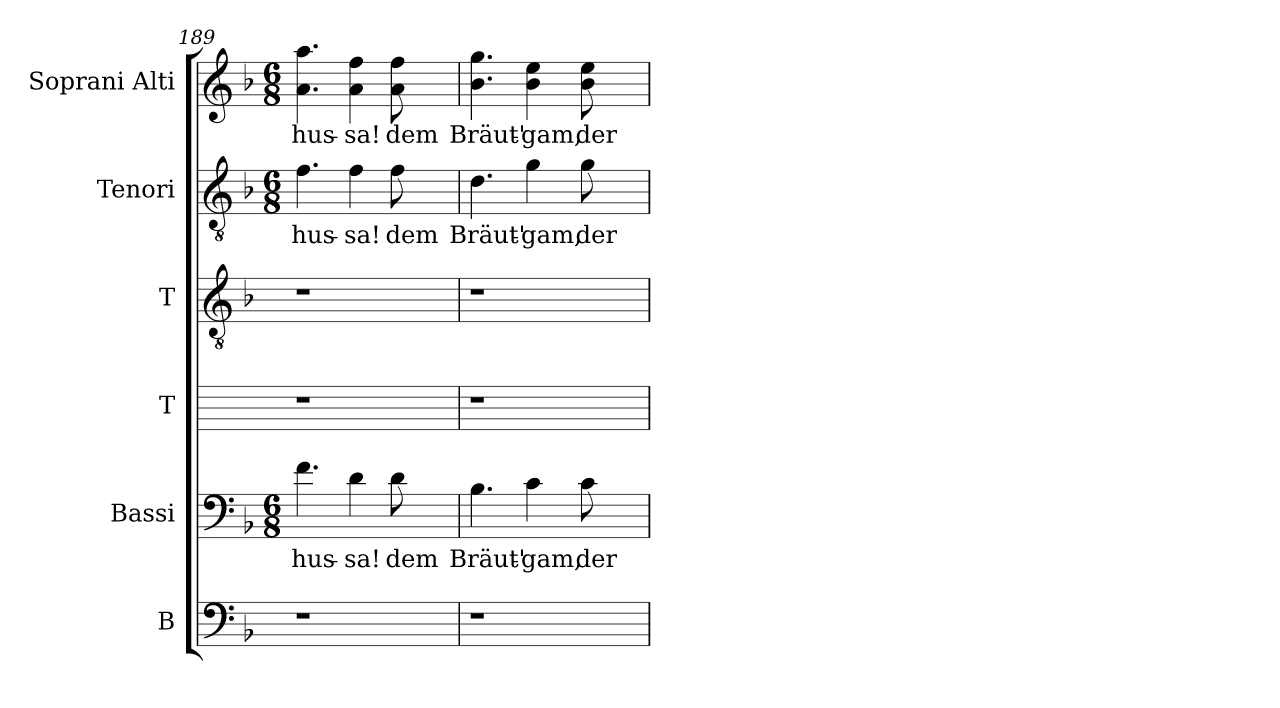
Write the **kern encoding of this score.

**kern	**kern	**text	**kern	**kern	**kern	**text	**kern	**text
*part6	*part5	*part5	*part4	*part3	*part2	*part2	*part1	*part1
*staff6	*staff5	*staff5	*staff4	*staff3	*staff2	*staff2	*staff1	*staff1
*I"B	*I"Bassi	*	*I"T	*I"T	*I"Tenori	*	*I"Soprani  Alti	*
*I'B	*I'B	*	*I'T	*I'T	*I'T	*	*I'S  A	*
*clefF4	*clefF4	*	*	*clefGv2	*clefGv2	*	*clefG2	*
*k[b-]	*k[b-]	*	*	*k[b-]	*k[b-]	*	*k[b-]	*
*F:	*F:	*	*	*F:	*F:	*	*F:	*
*	*M6/8	*	*	*	*M6/8	*	*M6/8	*
=189	=189	=189	=189	=189	=189	=189	=189	=189
!	!	!LO:LY:b:cj	!	!	!	!LO:LY:b:cj	!	!LO:LY:b:cj
1r	4.f\	hus-	1r	1r	4.f\	hus-	4.aa\ 4.a\	hus-
!	!	!LO:LY:b:cj	!	!	!	!LO:LY:b:cj	!	!LO:LY:b:cj
.	4d\	-sa!	.	.	4f\	-sa!	4ff\ 4a\	-sa!
!	!	!LO:LY:b:cj	!	!	!	!LO:LY:b:cj	!	!LO:LY:b:cj
.	8d\	dem	.	.	8f\	dem	8ff\ 8a\	dem
.	4ryy	.	.	.	4ryy	.	4ryy	.
=190	=190	=190	=190	=190	=190	=190	=190	=190
!	!	!LO:LY:b:cj	!	!	!	!LO:LY:b:cj	!	!LO:LY:b:cj
1r	4.B-\	Bräut'-	1r	1r	4.d\	Bräut'-	4.gg\ 4.b-\	Bräut'-
!	!	!LO:LY:b:cj	!	!	!	!LO:LY:b:cj	!	!LO:LY:b:cj
.	4c\	-gam,	.	.	4g\	-gam,	4ee\ 4b-\	-gam,
!	!	!LO:LY:b:cj	!	!	!	!LO:LY:b:cj	!	!LO:LY:b:cj
.	8c\	der	.	.	8g\	der	8ee\ 8b-\	der
.	4ryy	.	.	.	4ryy	.	4ryy	.
=	=	=	=	=	=	=	=	=
*-	*-	*-	*-	*-	*-	*-	*-	*-
